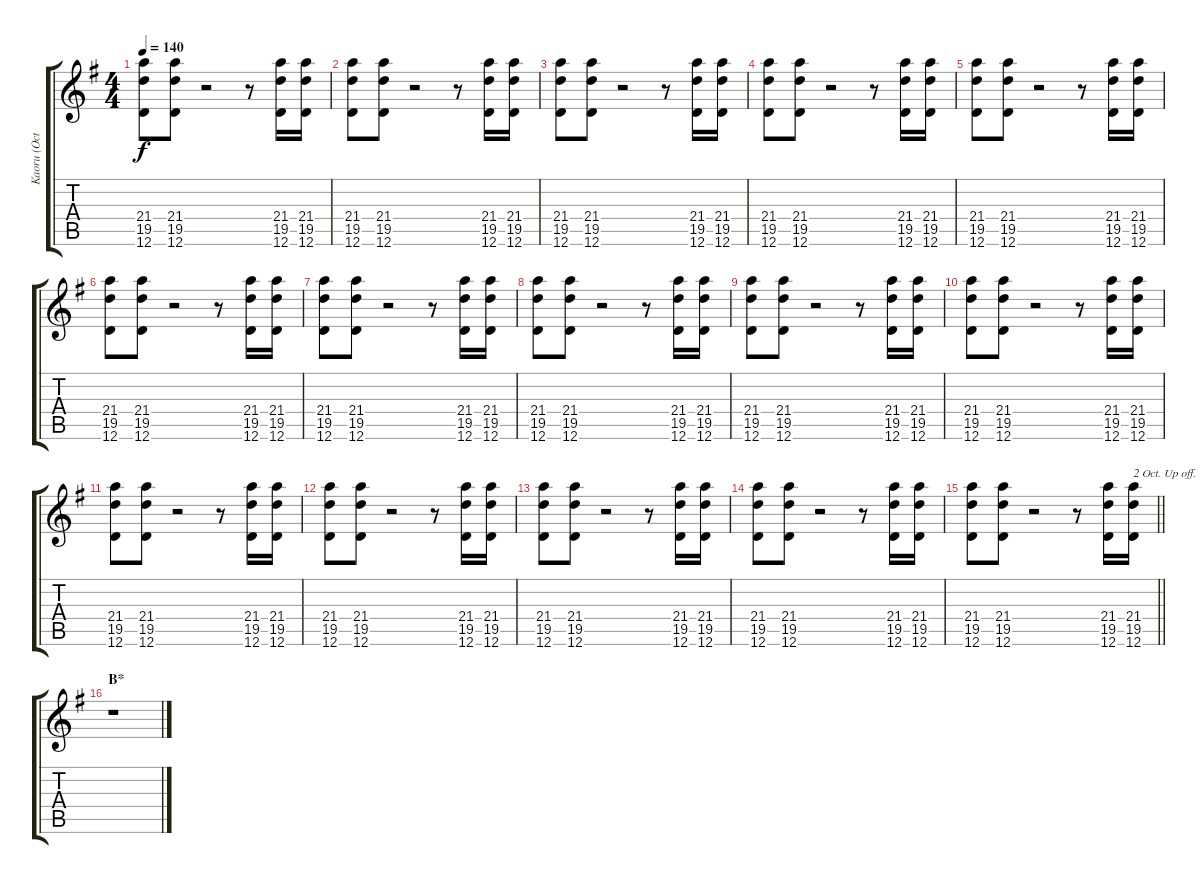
\track ("Kaoru (Octave effects)" "Kaoru (Oct") {instrument overdrivenguitar}
\staff {score tabs}
\tuning (D4 A3 F3 C3 G2 D2) {hide}
\ts (4 4)
\tempo 140
\clef g2
\ks g
(21.4 19.5 12.6).8{dy f} (21.4 19.5 12.6).8 r.2 r.8 (21.4 19.5 12.6).16 (21.4 19.5 12.6).16 |
(21.4 19.5 12.6).8 (21.4 19.5 12.6).8 r.2 r.8 (21.4 19.5 12.6).16 (21.4 19.5 12.6).16 |
(21.4 19.5 12.6).8 (21.4 19.5 12.6).8 r.2 r.8 (21.4 19.5 12.6).16 (21.4 19.5 12.6).16 |
(21.4 19.5 12.6).8 (21.4 19.5 12.6).8 r.2 r.8 (21.4 19.5 12.6).16 (21.4 19.5 12.6).16 |
(21.4 19.5 12.6).8 (21.4 19.5 12.6).8 r.2 r.8 (21.4 19.5 12.6).16 (21.4 19.5 12.6).16 |
(21.4 19.5 12.6).8 (21.4 19.5 12.6).8 r.2 r.8 (21.4 19.5 12.6).16 (21.4 19.5 12.6).16 |
(21.4 19.5 12.6).8 (21.4 19.5 12.6).8 r.2 r.8 (21.4 19.5 12.6).16 (21.4 19.5 12.6).16 |
(21.4 19.5 12.6).8 (21.4 19.5 12.6).8 r.2 r.8 (21.4 19.5 12.6).16 (21.4 19.5 12.6).16 |
(21.4 19.5 12.6).8 (21.4 19.5 12.6).8 r.2 r.8 (21.4 19.5 12.6).16 (21.4 19.5 12.6).16 |
(21.4 19.5 12.6).8 (21.4 19.5 12.6).8 r.2 r.8 (21.4 19.5 12.6).16 (21.4 19.5 12.6).16 |
(21.4 19.5 12.6).8 (21.4 19.5 12.6).8 r.2 r.8 (21.4 19.5 12.6).16 (21.4 19.5 12.6).16 |
(21.4 19.5 12.6).8 (21.4 19.5 12.6).8 r.2 r.8 (21.4 19.5 12.6).16 (21.4 19.5 12.6).16 |
(21.4 19.5 12.6).8 (21.4 19.5 12.6).8 r.2 r.8 (21.4 19.5 12.6).16 (21.4 19.5 12.6).16 |
(21.4 19.5 12.6).8 (21.4 19.5 12.6).8 r.2 r.8 (21.4 19.5 12.6).16 (21.4 19.5 12.6).16 |
\barLineRight lightlight
(21.4 19.5 12.6).8 (21.4 19.5 12.6).8 r.2 r.8 (21.4 19.5 12.6).16 (21.4 19.5 12.6).16{txt "2 Oct. Up off."} |
\section ("" "B*")
r.1
